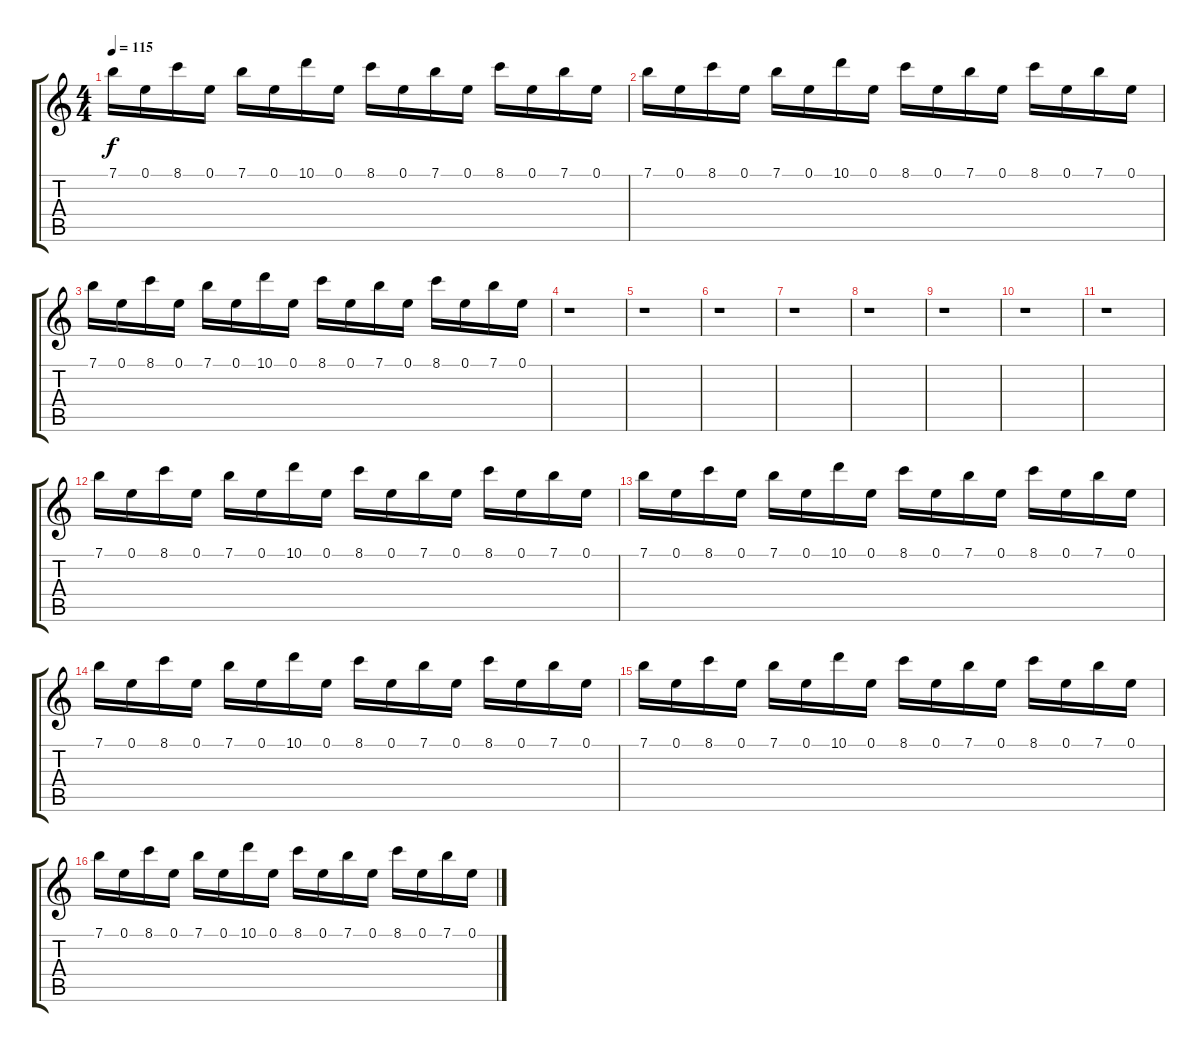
\track "" {instrument distortionguitar}
\staff {score tabs}
\tuning (E4 B3 G3 D3 A2 E2) {hide}
\ts (4 4)
\tempo 115
\clef g2
\ks c
7.1.16{dy f} 0.1.16 8.1.16 0.1.16 7.1.16 0.1.16 10.1.16 0.1.16 8.1.16 0.1.16 7.1.16 0.1.16 8.1.16 0.1.16 7.1.16 0.1.16 |
7.1.16 0.1.16 8.1.16 0.1.16 7.1.16 0.1.16 10.1.16 0.1.16 8.1.16 0.1.16 7.1.16 0.1.16 8.1.16 0.1.16 7.1.16 0.1.16 |
7.1.16 0.1.16 8.1.16 0.1.16 7.1.16 0.1.16 10.1.16 0.1.16 8.1.16 0.1.16 7.1.16 0.1.16 8.1.16 0.1.16 7.1.16 0.1.16 |
r.1 |
r.1 |
r.1 |
r.1 |
r.1 |
r.1 |
r.1 |
r.1{volume 0} |
7.1.16{volume 5} 0.1.16 8.1.16 0.1.16 7.1.16 0.1.16 10.1.16 0.1.16 8.1.16 0.1.16 7.1.16 0.1.16 8.1.16 0.1.16 7.1.16 0.1.16 |
7.1.16{volume 8} 0.1.16 8.1.16 0.1.16 7.1.16 0.1.16 10.1.16 0.1.16 8.1.16 0.1.16 7.1.16 0.1.16 8.1.16 0.1.16 7.1.16 0.1.16 |
7.1.16{volume 10} 0.1.16 8.1.16 0.1.16 7.1.16 0.1.16 10.1.16 0.1.16 8.1.16 0.1.16 7.1.16 0.1.16 8.1.16 0.1.16 7.1.16 0.1.16 |
7.1.16{volume 12} 0.1.16 8.1.16 0.1.16 7.1.16 0.1.16 10.1.16 0.1.16 8.1.16 0.1.16 7.1.16 0.1.16 8.1.16 0.1.16 7.1.16 0.1.16 |
7.1.16{volume 16} 0.1.16 8.1.16 0.1.16 7.1.16 0.1.16 10.1.16 0.1.16 8.1.16 0.1.16 7.1.16 0.1.16 8.1.16 0.1.16 7.1.16 0.1.16
